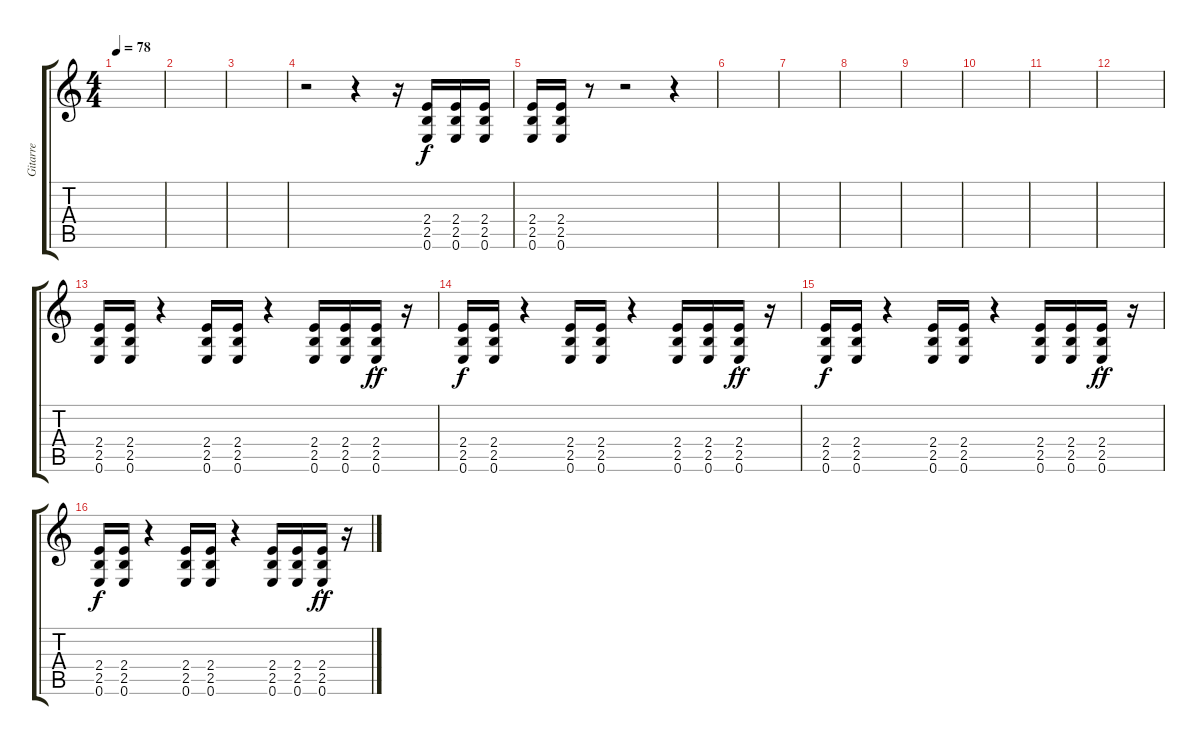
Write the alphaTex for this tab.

\track ("Gitarre" "Gitarre") {instrument distortionguitar}
\staff {score tabs}
\tuning (E4 B3 G3 D3 A2 E2) {hide}
\ts (4 4)
\tempo 78
\clef g2
\ks c
|
|
|
r.2 r.4 r.16 (2.4 2.5 0.6).16{dy f} (2.4 2.5 0.6).16 (2.4 2.5 0.6).16 |
(2.4 2.5 0.6).16 (2.4 2.5 0.6).16 r.8 r.2 r.4 |
|
|
|
|
|
|
|
(2.4 2.5 0.6).16 (2.4 2.5 0.6).16 r.4 (2.4 2.5 0.6).16 (2.4 2.5 0.6).16 r.4 (2.4 2.5 0.6).16 (2.4 2.5 0.6).16 (2.4{st} 2.5{st} 0.6{st}).16{dy ff} r.16 |
(2.4 2.5 0.6).16{dy f} (2.4 2.5 0.6).16 r.4 (2.4 2.5 0.6).16 (2.4 2.5 0.6).16 r.4 (2.4 2.5 0.6).16 (2.4 2.5 0.6).16 (2.4{st} 2.5{st} 0.6{st}).16{dy ff} r.16 |
(2.4 2.5 0.6).16{dy f} (2.4 2.5 0.6).16 r.4 (2.4 2.5 0.6).16 (2.4 2.5 0.6).16 r.4 (2.4 2.5 0.6).16 (2.4 2.5 0.6).16 (2.4{st} 2.5{st} 0.6{st}).16{dy ff} r.16 |
(2.4 2.5 0.6).16{dy f} (2.4 2.5 0.6).16 r.4 (2.4 2.5 0.6).16 (2.4 2.5 0.6).16 r.4 (2.4 2.5 0.6).16 (2.4 2.5 0.6).16 (2.4{st} 2.5{st} 0.6{st}).16{dy ff} r.16
